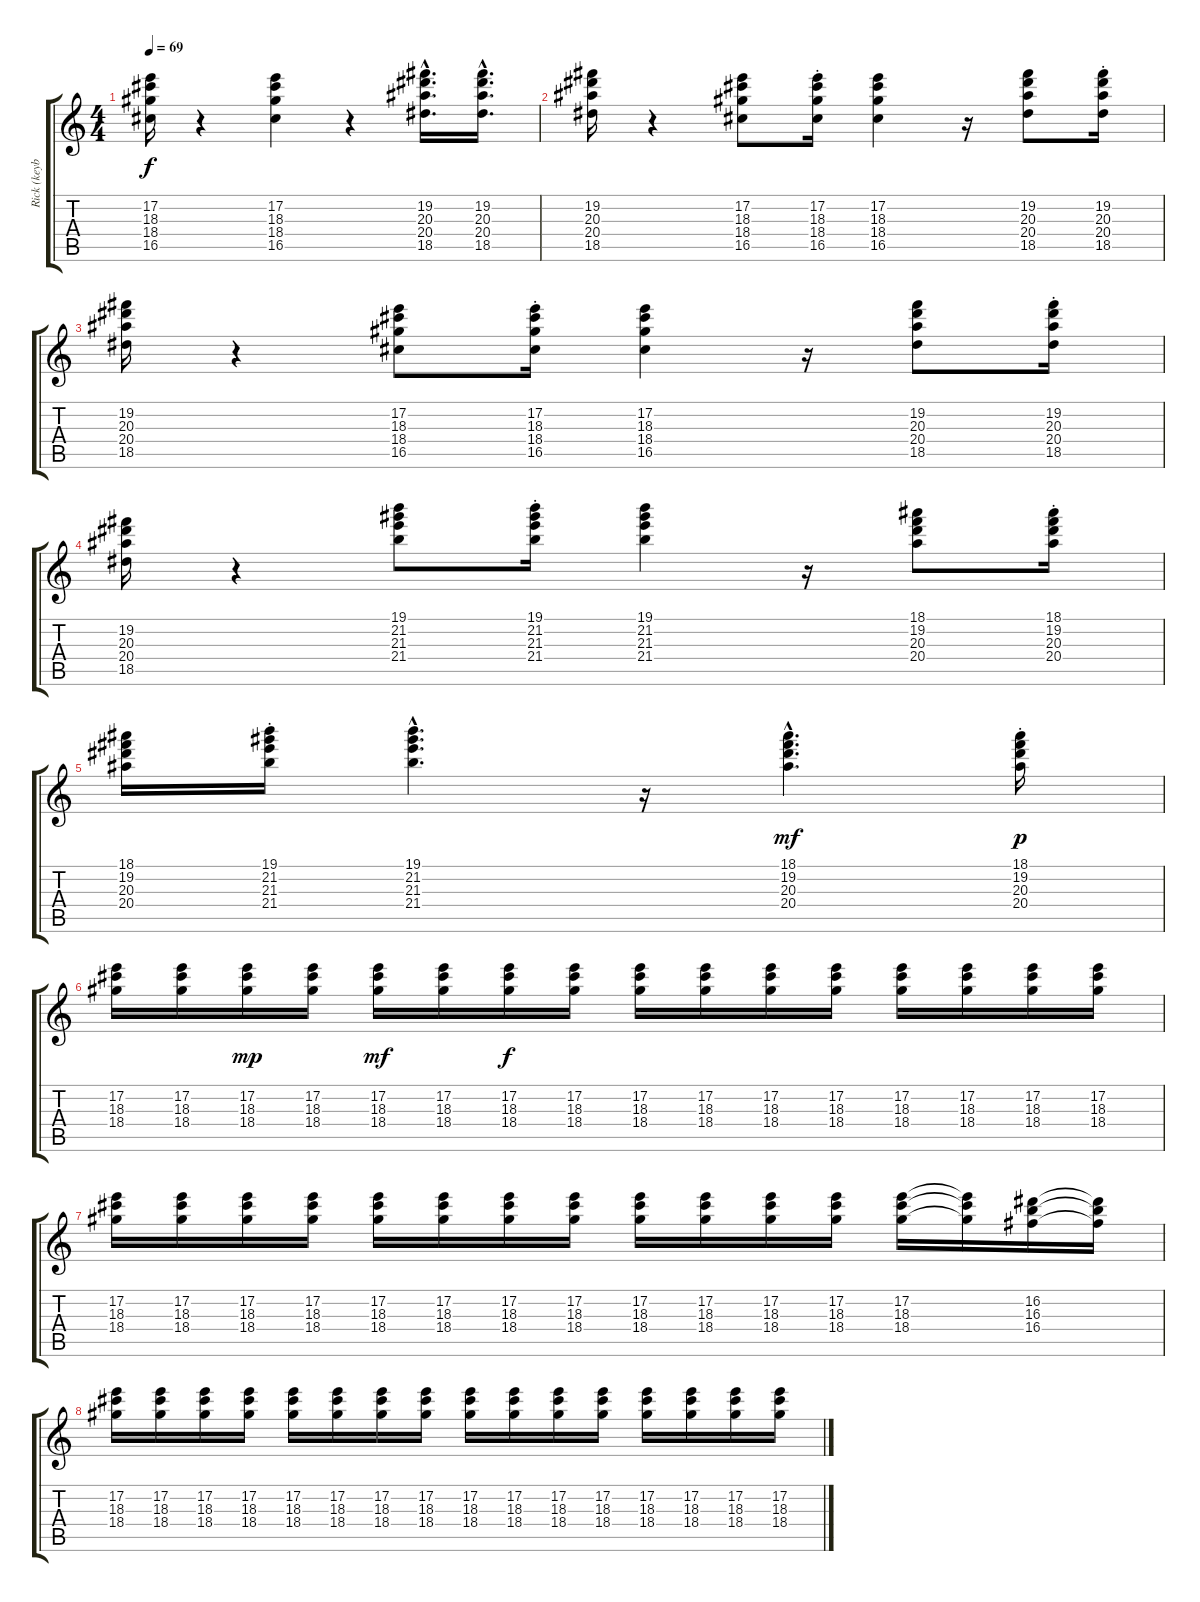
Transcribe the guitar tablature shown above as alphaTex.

\track ("Rick (keyboard 1 - up.manual)" "Rick (keyb") {instrument drawbarorgan}
\staff {score tabs}
\tuning (E5 B4 G4 D4 A3 E3) {hide}
\ts (4 4)
\tempo 69
\clef g2
\ks c
(17.2{t} 18.3{t} 18.4{t} 16.5{t}).16{dy f} r.4 (17.2 18.3 18.4 16.5).4 r.4 (19.2{hac} 20.3{hac} 20.4{hac} 18.5{hac}).16{d} (19.2{hac} 20.3{hac} 20.4{hac} 18.5{hac}).16{d} |
(19.2 20.3 20.4 18.5).16 r.4 (17.2 18.3 18.4 16.5).8 (17.2{st} 18.3{st} 18.4{st} 16.5{st}).16 (17.2 18.3 18.4 16.5).4 r.16 (19.2 20.3 20.4 18.5).8 (19.2{st} 20.3{st} 20.4{st} 18.5{st}).16 |
(19.2 20.3 20.4 18.5).16 r.4 (17.2 18.3 18.4 16.5).8 (17.2{st} 18.3{st} 18.4{st} 16.5{st}).16 (17.2 18.3 18.4 16.5).4 r.16 (19.2 20.3 20.4 18.5).8 (19.2{st} 20.3{st} 20.4{st} 18.5{st}).16 |
(19.2 20.3 20.4 18.5).16 r.4 (19.1 21.2 21.3 21.4).8 (19.1{st} 21.2{st} 21.3{st} 21.4{st}).16 (19.1 21.2 21.3 21.4).4 r.16 (18.1 19.2 20.3 20.4).8 (18.1 19.2{st} 20.3{st} 20.4{st}).16 |
(18.1 19.2 20.3 20.4).16 (19.1{st} 21.2{st} 21.3{st} 21.4{st}).16 (19.1{hac} 21.2{hac} 21.3{hac} 21.4{hac}).4{d} r.16 (18.1{hac} 19.2{hac} 20.3{hac} 20.4{hac}).4{d dy mf} (18.1 19.2{st} 20.3{st} 20.4{st}).16{dy p} |
(17.2 18.3 18.4).16 (17.2 18.3 18.4).16 (17.2 18.3 18.4).16{dy mp} (17.2 18.3 18.4).16 (17.2 18.3 18.4).16{dy mf} (17.2 18.3 18.4).16 (17.2 18.3 18.4).16{dy f} (17.2 18.3 18.4).16 (17.2 18.3 18.4).16 (17.2 18.3 18.4).16 (17.2 18.3 18.4).16 (17.2 18.3 18.4).16 (17.2 18.3 18.4).16 (17.2 18.3 18.4).16 (17.2 18.3 18.4).16 (17.2 18.3 18.4).16 |
(17.2 18.3 18.4).16 (17.2 18.3 18.4).16 (17.2 18.3 18.4).16 (17.2 18.3 18.4).16 (17.2 18.3 18.4).16 (17.2 18.3 18.4).16 (17.2 18.3 18.4).16 (17.2 18.3 18.4).16 (17.2 18.3 18.4).16 (17.2 18.3 18.4).16 (17.2 18.3 18.4).16 (17.2 18.3 18.4).16 (17.2 18.3 18.4).16 (17.2{t} 18.3{t} 18.4{t}).16 (16.2 16.3 16.4).16 (16.2{t} 16.3{t} 16.4{t}).16 |
(17.2 18.3 18.4).16 (17.2 18.3 18.4).16 (17.2 18.3 18.4).16 (17.2 18.3 18.4).16 (17.2 18.3 18.4).16 (17.2 18.3 18.4).16 (17.2 18.3 18.4).16 (17.2 18.3 18.4).16 (17.2 18.3 18.4).16 (17.2 18.3 18.4).16 (17.2 18.3 18.4).16 (17.2 18.3 18.4).16 (17.2 18.3 18.4).16 (17.2 18.3 18.4).16 (17.2 18.3 18.4).16 (17.2 18.3 18.4).16
